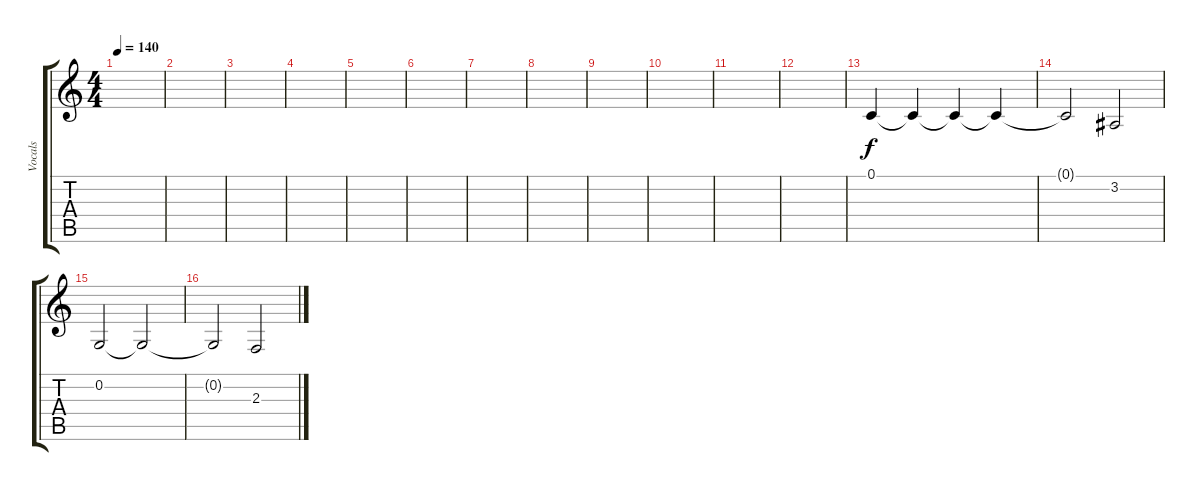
\track ("Vocals" "Vocals") {instrument choiraahs}
\staff {score tabs}
\tuning (C4 G3 Eb3 Bb2 F2 C2) {hide}
\ts (4 4)
\tempo 140
\clef g2
\ks c
|
|
|
|
|
|
|
|
|
|
|
|
0.1.4 0.1{t}.4 0.1{t}.4 0.1{t}.4 |
0.1{t}.2 3.2.2 |
0.2.2 0.2{t}.2 |
0.2{t}.2 2.3.2
